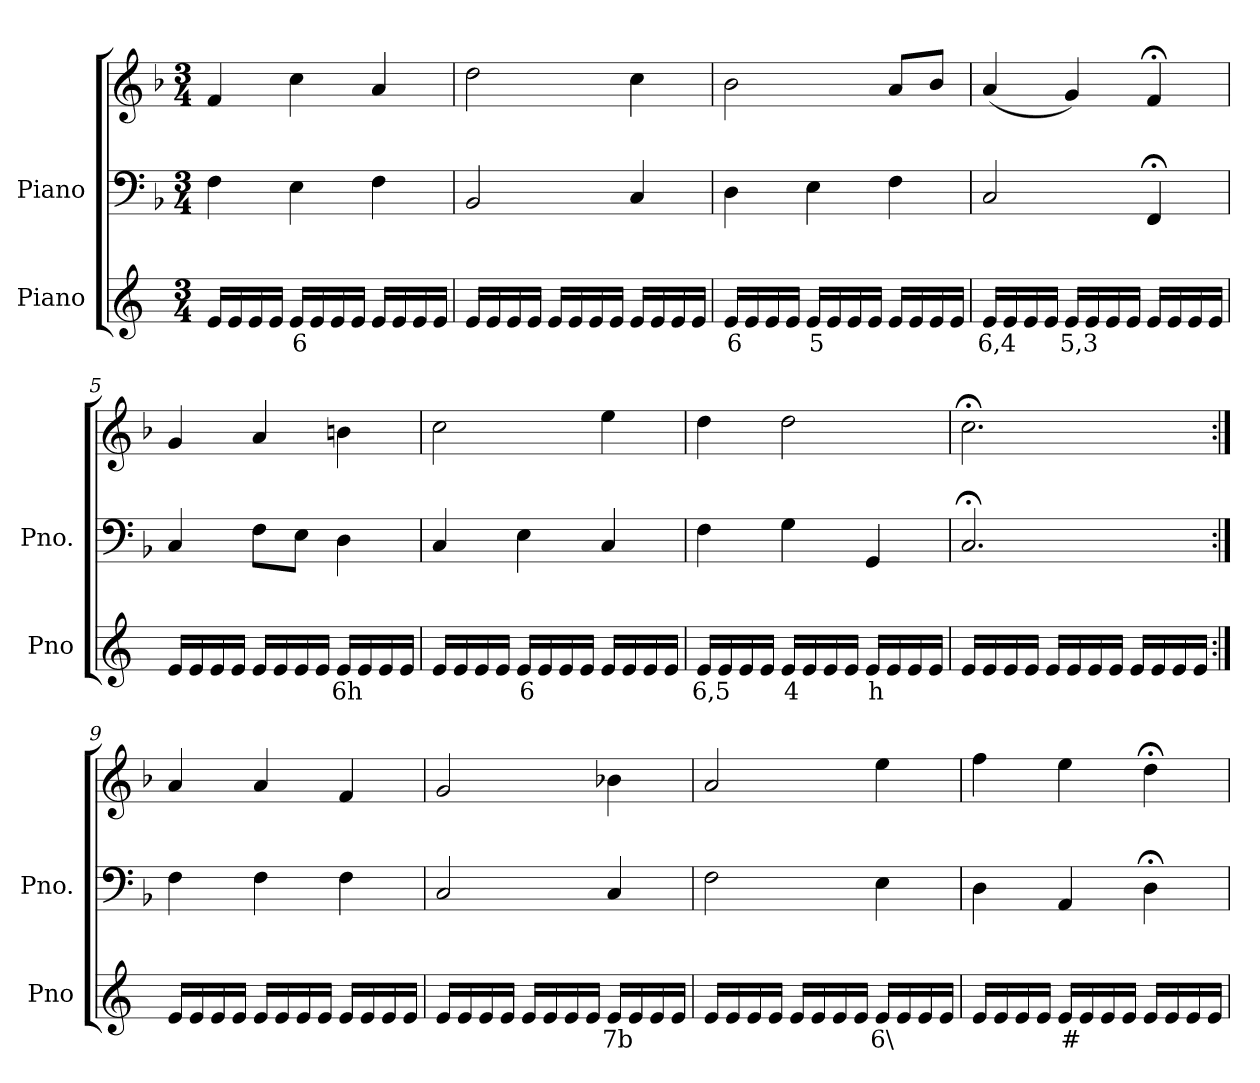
**kern	**text	**kern	**kern
*part2	*part2	*part1	*part1
*staff3	*staff3	*staff2	*staff1
*I"Piano	*	*I"Piano	*
*I'Pno	*	*I'Pno.	*
*clefG2	*	*clefF4	*clefG2
*k[]	*	*k[b-]	*k[b-]
*M3/4	*	*M3/4	*M3/4
=1	=1	=1	=1
16e/LL	.	4F\	4f/
16e/	.	.	.
16e/	.	.	.
16e/JJ	.	.	.
!	!LO:LY:b	!	!
16e/LL	6	4E\	4cc\
16e/	.	.	.
16e/	.	.	.
16e/JJ	.	.	.
16e/LL	.	4F\	4a/
16e/	.	.	.
16e/	.	.	.
16e/JJ	.	.	.
=2	=2	=2	=2
16e/LL	.	2BB-/	2dd\
16e/	.	.	.
16e/	.	.	.
16e/JJ	.	.	.
16e/LL	.	.	.
16e/	.	.	.
16e/	.	.	.
16e/JJ	.	.	.
16e/LL	.	4C/	4cc\
16e/	.	.	.
16e/	.	.	.
16e/JJ	.	.	.
=3	=3	=3	=3
!	!LO:LY:b	!	!
16e/LL	6	4D\	2b-\
16e/	.	.	.
16e/	.	.	.
16e/JJ	.	.	.
!	!LO:LY:b	!	!
16e/LL	5	4E\	.
16e/	.	.	.
16e/	.	.	.
16e/JJ	.	.	.
16e/LL	.	4F\	8a/L
16e/	.	.	.
16e/	.	.	8b-/J
16e/JJ	.	.	.
=4	=4	=4	=4
!	!LO:LY:b	!	!
16e/LL	6,4	2C/	(<4a/
16e/	.	.	.
16e/	.	.	.
16e/JJ	.	.	.
!	!LO:LY:b	!	!
16e/LL	5,3	.	4g/)
16e/	.	.	.
16e/	.	.	.
16e/JJ	.	.	.
16e/LL	.	4FF;</	4f;</
16e/	.	.	.
16e/	.	.	.
16e/JJ	.	.	.
=5	=5	=5	=5
16e/LL	.	4C/	4g/
16e/	.	.	.
16e/	.	.	.
16e/JJ	.	.	.
16e/LL	.	8F\L	4a/
16e/	.	.	.
!	!LO:LY:b	!	!
16e/	_	8E\J	.
16e/JJ	.	.	.
!	!LO:LY:b	!	!
16e/LL	6h	4D\	4bn\
16e/	.	.	.
16e/	.	.	.
16e/JJ	.	.	.
=6	=6	=6	=6
16e/LL	.	4C/	2cc\
16e/	.	.	.
16e/	.	.	.
16e/JJ	.	.	.
!	!LO:LY:b	!	!
16e/LL	6	4E\	.
16e/	.	.	.
16e/	.	.	.
16e/JJ	.	.	.
16e/LL	.	4C/	4ee\
16e/	.	.	.
16e/	.	.	.
16e/JJ	.	.	.
=7	=7	=7	=7
!	!LO:LY:b	!	!
16e/LL	6,5	4F\	4dd\
16e/	.	.	.
16e/	.	.	.
16e/JJ	.	.	.
!	!LO:LY:b	!	!
16e/LL	4	4G\	2dd\
16e/	.	.	.
16e/	.	.	.
16e/JJ	.	.	.
!	!LO:LY:b	!	!
16e/LL	h	4GG/	.
16e/	.	.	.
16e/	.	.	.
16e/JJ	.	.	.
=8	=8	=8	=8
16e/LL	.	2.C;</	2.cc;<\
16e/	.	.	.
16e/	.	.	.
16e/JJ	.	.	.
16e/LL	.	.	.
16e/	.	.	.
16e/	.	.	.
16e/JJ	.	.	.
16e/LL	.	.	.
16e/	.	.	.
16e/	.	.	.
16e/JJ	.	.	.
=9:|!	=9:|!	=9:|!	=9:|!
16e/LL	.	4F\	4a/
16e/	.	.	.
16e/	.	.	.
16e/JJ	.	.	.
16e/LL	.	4F\	4a/
16e/	.	.	.
16e/	.	.	.
16e/JJ	.	.	.
16e/LL	.	4F\	4f/
16e/	.	.	.
16e/	.	.	.
16e/JJ	.	.	.
=10	=10	=10	=10
16e/LL	.	2C/	2g/
16e/	.	.	.
16e/	.	.	.
16e/JJ	.	.	.
16e/LL	.	.	.
16e/	.	.	.
16e/	.	.	.
16e/JJ	.	.	.
!	!LO:LY:b	!	!
16e/LL	7b	4C/	4b-X\
16e/	.	.	.
16e/	.	.	.
16e/JJ	.	.	.
=11	=11	=11	=11
16e/LL	.	2F\	2a/
16e/	.	.	.
16e/	.	.	.
16e/JJ	.	.	.
16e/LL	.	.	.
16e/	.	.	.
16e/	.	.	.
16e/JJ	.	.	.
!	!LO:LY:b	!	!
16e/LL	6\	4E\	4ee\
16e/	.	.	.
16e/	.	.	.
16e/JJ	.	.	.
=12	=12	=12	=12
16e/LL	.	4D\	4ff\
16e/	.	.	.
16e/	.	.	.
16e/JJ	.	.	.
!	!LO:LY:b	!	!
16e/LL	#	4AA/	4ee\
16e/	.	.	.
16e/	.	.	.
16e/JJ	.	.	.
16e/LL	.	4D;<\	4dd;<\
16e/	.	.	.
16e/	.	.	.
16e/JJ	.	.	.
=	=	=	=
*-	*-	*-	*-
